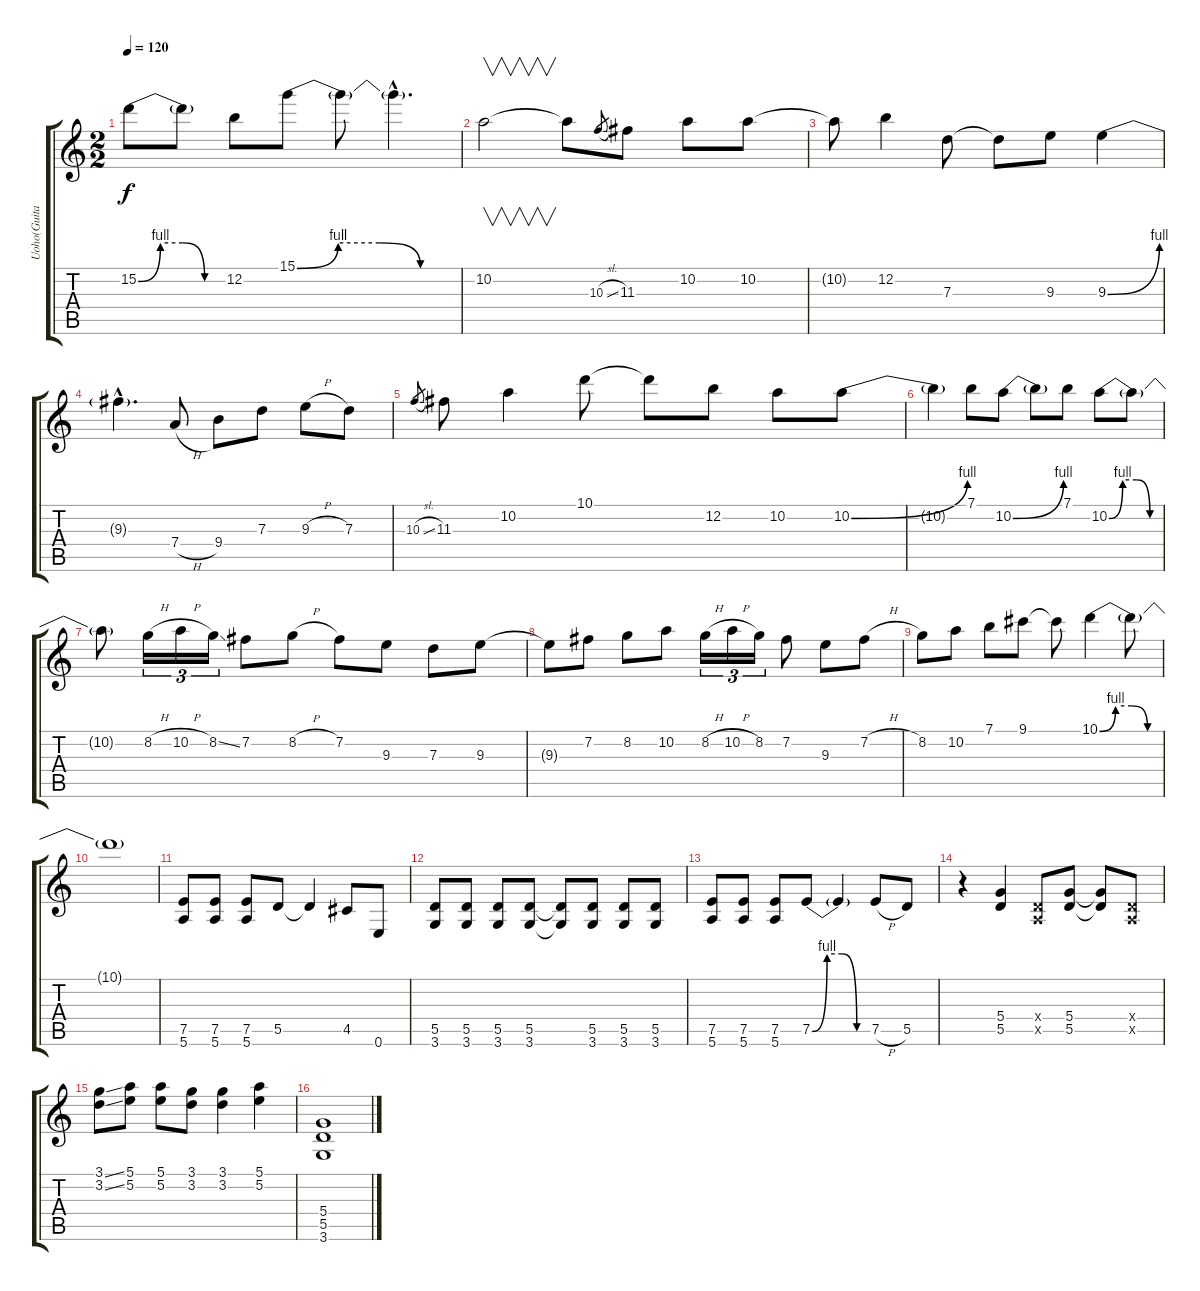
\track ("Uoho(Guitarra solista)" "Uoho(Guita") {instrument distortionguitar}
\staff {score tabs}
\tuning (E4 B3 G3 D3 A2 E2) {hide}
\ts (2 2)
\tempo 120
\clef g2
\ks c
15.2{be (custom 0 0 15 4 30 4 45 0 60 0)}.8{dy f} 15.2{t}.8 12.2.8 15.1{be (custom 0 0 15 4 30 4 45 0 60 0)}.8 15.1{t}.8 15.1{hac t}.4{d} |
10.2.2{v} 10.2{t}.8 10.3{sl}.8{gr} 11.3.8 10.2.8 10.2.8 |
10.2{t}.8 12.2.4 7.3.8 7.3{t}.8 9.3.8 9.3{be (bend 0 0 60 4)}.4 |
9.3{hac t}.4{d} 7.4{h}.8 9.4.8 7.3.8 9.3{h}.8 7.3.8 |
10.3{sl}.8{gr} 11.3.8 10.2.4 10.1.8 10.1{t}.8 12.2.8 10.2.8 10.2{be (bend 0 0 60 4)}.8 |
10.2{t}.4 7.1.8 10.2{be (bend 0 0 60 4)}.8 10.2{t}.8 7.1.8 10.2{be (custom 0 0 15 4 30 4 45 0 60 0)}.8 10.2{t}.8 |
10.2{t}.8 8.2{h}.16{tu (3 2)} 10.2{h}.16{tu (3 2)} 8.2{ss}.16{tu (3 2)} 7.2.8 8.2{h}.8 7.2.8 9.3.8 7.3.8 9.3.8 |
9.3{t}.8 7.2.8 8.2.8 10.2.8 8.2{h}.16{tu (3 2)} 10.2{h}.16{tu (3 2)} 8.2.16{tu (3 2)} 7.2.8 9.3.8 7.2{h}.8 |
8.2.8 10.2.8 7.1.8 9.1.8 9.1{t}.8 10.1{be (custom 0 0 15 4 30 4 45 0 60 0)}.4 10.1{t}.8 |
10.1{t}.1 |
(7.5 5.6).8 (7.5 5.6).8 (7.5 5.6).8 5.5.8 5.5{t}.4 4.5.8 0.6.8 |
(5.5 3.6).8 (5.5 3.6).8 (5.5 3.6).8 (5.5 3.6).8 (5.5{t} 3.6{t}).8 (5.5 3.6).8 (5.5 3.6).8 (5.5 3.6).8 |
(7.5 5.6).8 (7.5 5.6).8 (7.5 5.6).8 7.5{be (custom 0 0 15 4 30 4 45 0 60 0)}.8 7.5{t}.4 7.5{h}.8 5.5.8 |
r.4 (5.4 5.5).4 (0.4{x} 0.5{x}).8 (5.4 5.5).8 (5.4{t} 5.5{t}).8 (0.4{x} 0.5{x}).8 |
(3.1{ss} 3.2{ss}).8 (5.1 5.2).8 (5.1 5.2).8 (3.1 3.2).8 (3.1 3.2).4 (5.1 5.2).4 |
(5.4 5.5 3.6).1
